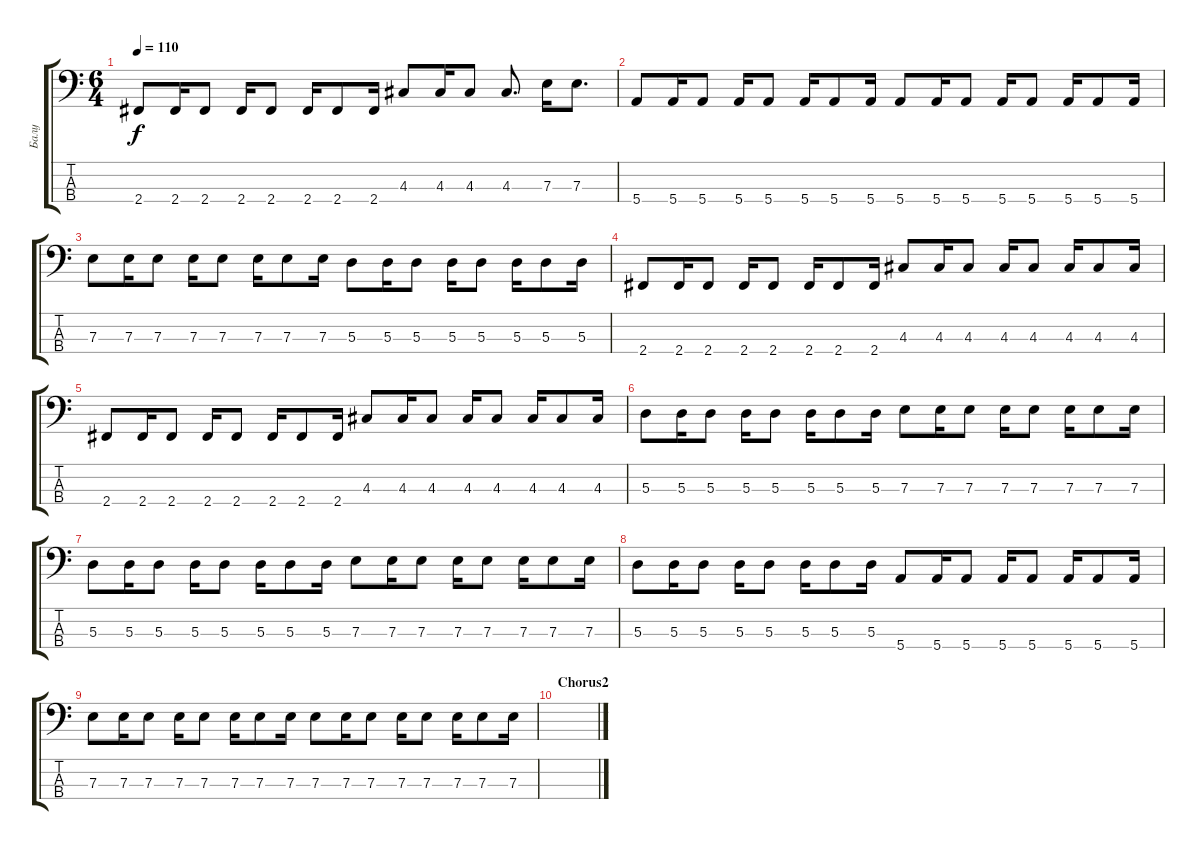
\track ("Балу" "Балу") {instrument acousticguitarnylon}
\staff {score tabs}
\tuning (G2 D2 A1 E1) {hide}
\ts (6 4)
\tempo 110
\clef f4
\ks c
2.4.8{dy f} 2.4.16 2.4.8 2.4.16 2.4.8 2.4.16 2.4.8 2.4.16 4.3.8 4.3.16 4.3.8 4.3.8{d} 7.3.16 7.3.8{d} |
5.4.8 5.4.16 5.4.8 5.4.16 5.4.8 5.4.16 5.4.8 5.4.16 5.4.8 5.4.16 5.4.8 5.4.16 5.4.8 5.4.16 5.4.8 5.4.16 |
7.3.8 7.3.16 7.3.8 7.3.16 7.3.8 7.3.16 7.3.8 7.3.16 5.3.8 5.3.16 5.3.8 5.3.16 5.3.8 5.3.16 5.3.8 5.3.16 |
2.4.8 2.4.16 2.4.8 2.4.16 2.4.8 2.4.16 2.4.8 2.4.16 4.3.8 4.3.16 4.3.8 4.3.16 4.3.8 4.3.16 4.3.8 4.3.16 |
2.4.8 2.4.16 2.4.8 2.4.16 2.4.8 2.4.16 2.4.8 2.4.16 4.3.8 4.3.16 4.3.8 4.3.16 4.3.8 4.3.16 4.3.8 4.3.16 |
5.3.8 5.3.16 5.3.8 5.3.16 5.3.8 5.3.16 5.3.8 5.3.16 7.3.8 7.3.16 7.3.8 7.3.16 7.3.8 7.3.16 7.3.8 7.3.16 |
5.3.8 5.3.16 5.3.8 5.3.16 5.3.8 5.3.16 5.3.8 5.3.16 7.3.8 7.3.16 7.3.8 7.3.16 7.3.8 7.3.16 7.3.8 7.3.16 |
5.3.8 5.3.16 5.3.8 5.3.16 5.3.8 5.3.16 5.3.8 5.3.16 5.4.8 5.4.16 5.4.8 5.4.16 5.4.8 5.4.16 5.4.8 5.4.16 |
7.3.8 7.3.16 7.3.8 7.3.16 7.3.8 7.3.16 7.3.8 7.3.16 7.3.8 7.3.16 7.3.8 7.3.16 7.3.8 7.3.16 7.3.8 7.3.16 |
\section ("" "Chorus2")
